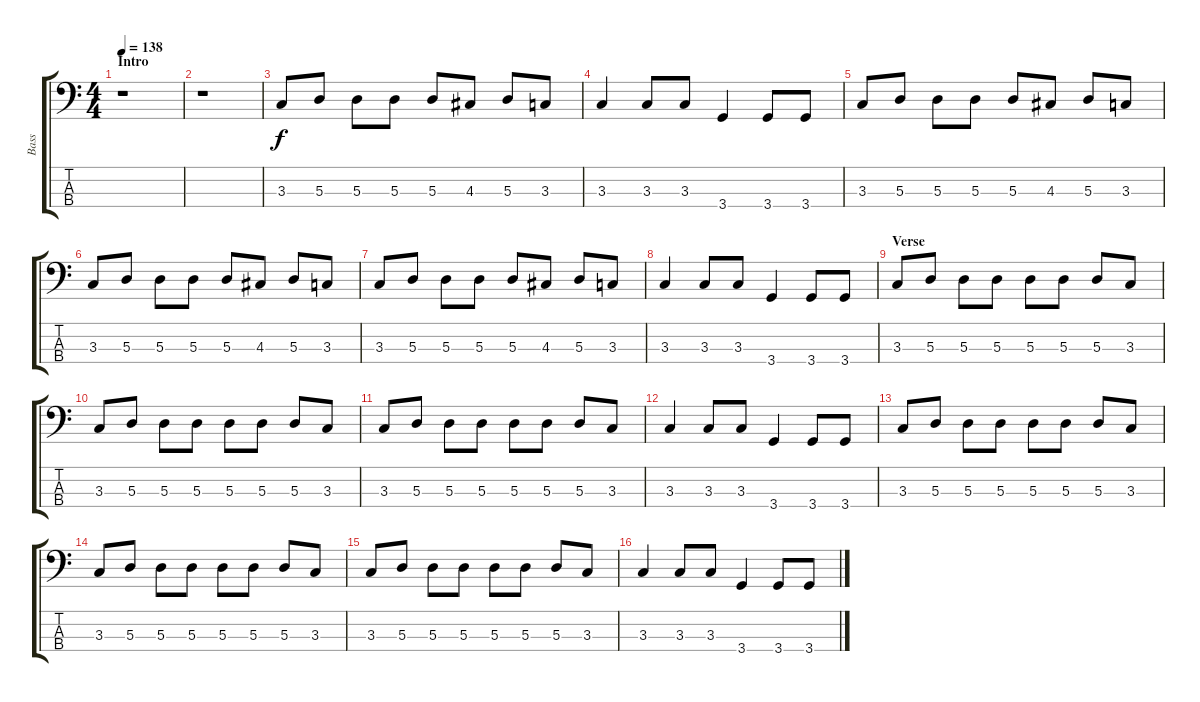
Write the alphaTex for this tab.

\track ("Bass" "Bass") {instrument electricbassfinger}
\staff {score tabs}
\tuning (G2 D2 A1 E1) {hide}
\ts (4 4)
\section ("" "Intro")
\tempo 138
\clef f4
\ks c
r.1{dy f instrument electricbassfinger} |
r.1 |
3.3.8 5.3.8 5.3.8 5.3.8 5.3.8 4.3.8 5.3.8 3.3.8 |
3.3.4 3.3.8 3.3.8 3.4.4 3.4.8 3.4.8 |
3.3.8 5.3.8 5.3.8 5.3.8 5.3.8 4.3.8 5.3.8 3.3.8 |
3.3.8 5.3.8 5.3.8 5.3.8 5.3.8 4.3.8 5.3.8 3.3.8 |
3.3.8 5.3.8 5.3.8 5.3.8 5.3.8 4.3.8 5.3.8 3.3.8 |
3.3.4 3.3.8 3.3.8 3.4.4 3.4.8 3.4.8 |
\section ("" "Verse")
3.3.8 5.3.8 5.3.8 5.3.8 5.3.8 5.3.8 5.3.8 3.3.8 |
3.3.8 5.3.8 5.3.8 5.3.8 5.3.8 5.3.8 5.3.8 3.3.8 |
3.3.8 5.3.8 5.3.8 5.3.8 5.3.8 5.3.8 5.3.8 3.3.8 |
3.3.4 3.3.8 3.3.8 3.4.4 3.4.8 3.4.8 |
3.3.8 5.3.8 5.3.8 5.3.8 5.3.8 5.3.8 5.3.8 3.3.8 |
3.3.8 5.3.8 5.3.8 5.3.8 5.3.8 5.3.8 5.3.8 3.3.8 |
3.3.8 5.3.8 5.3.8 5.3.8 5.3.8 5.3.8 5.3.8 3.3.8 |
3.3.4 3.3.8 3.3.8 3.4.4 3.4.8 3.4.8
